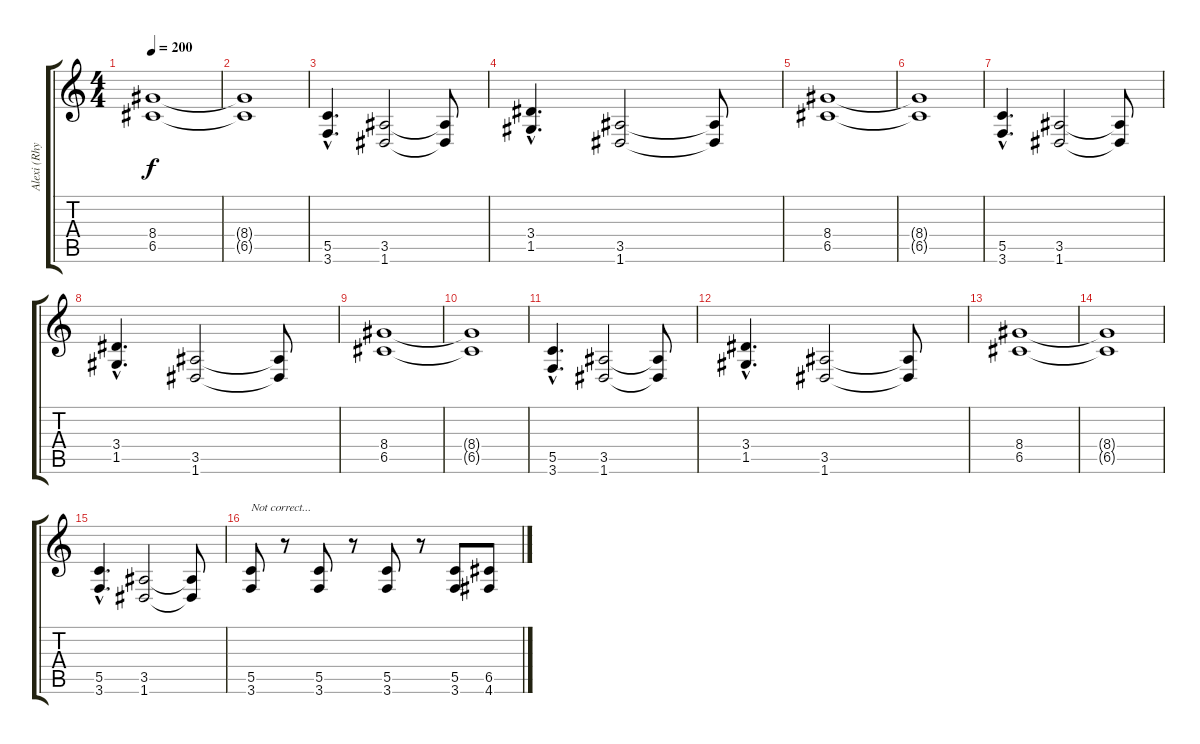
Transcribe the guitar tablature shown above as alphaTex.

\track ("Alexi (Rhythm)" "Alexi (Rhy") {instrument distortionguitar}
\staff {score tabs}
\tuning (D4 A3 F3 C3 G2 D2) {hide}
\ts (4 4)
\tempo 200
\clef g2
\ks c
(8.4{t} 6.5{t}).1{dy f} |
(8.4{t} 6.5{t}).1 |
(5.5{hac} 3.6{hac}).4{d} (3.5 1.6).2 (3.5{t} 1.6{t}).8 |
(3.4{hac} 1.5{hac}).4{d} (3.5 1.6).2 (3.5{t} 1.6{t}).8 |
(8.4 6.5).1 |
(8.4{t} 6.5{t}).1 |
(5.5{hac} 3.6{hac}).4{d} (3.5 1.6).2 (3.5{t} 1.6{t}).8 |
(3.4{hac} 1.5{hac}).4{d} (3.5 1.6).2 (3.5{t} 1.6{t}).8 |
(8.4 6.5).1 |
(8.4{t} 6.5{t}).1 |
(5.5{hac} 3.6{hac}).4{d} (3.5 1.6).2 (3.5{t} 1.6{t}).8 |
(3.4{hac} 1.5{hac}).4{d} (3.5 1.6).2 (3.5{t} 1.6{t}).8 |
(8.4 6.5).1 |
(8.4{t} 6.5{t}).1 |
(5.5{hac} 3.6{hac}).4{d} (3.5 1.6).2 (3.5{t} 1.6{t}).8 |
(5.5 3.6).8{txt "Not correct..."} r.8 (5.5 3.6).8 r.8 (5.5 3.6).8 r.8 (5.5 3.6).8 (6.5 4.6).8
